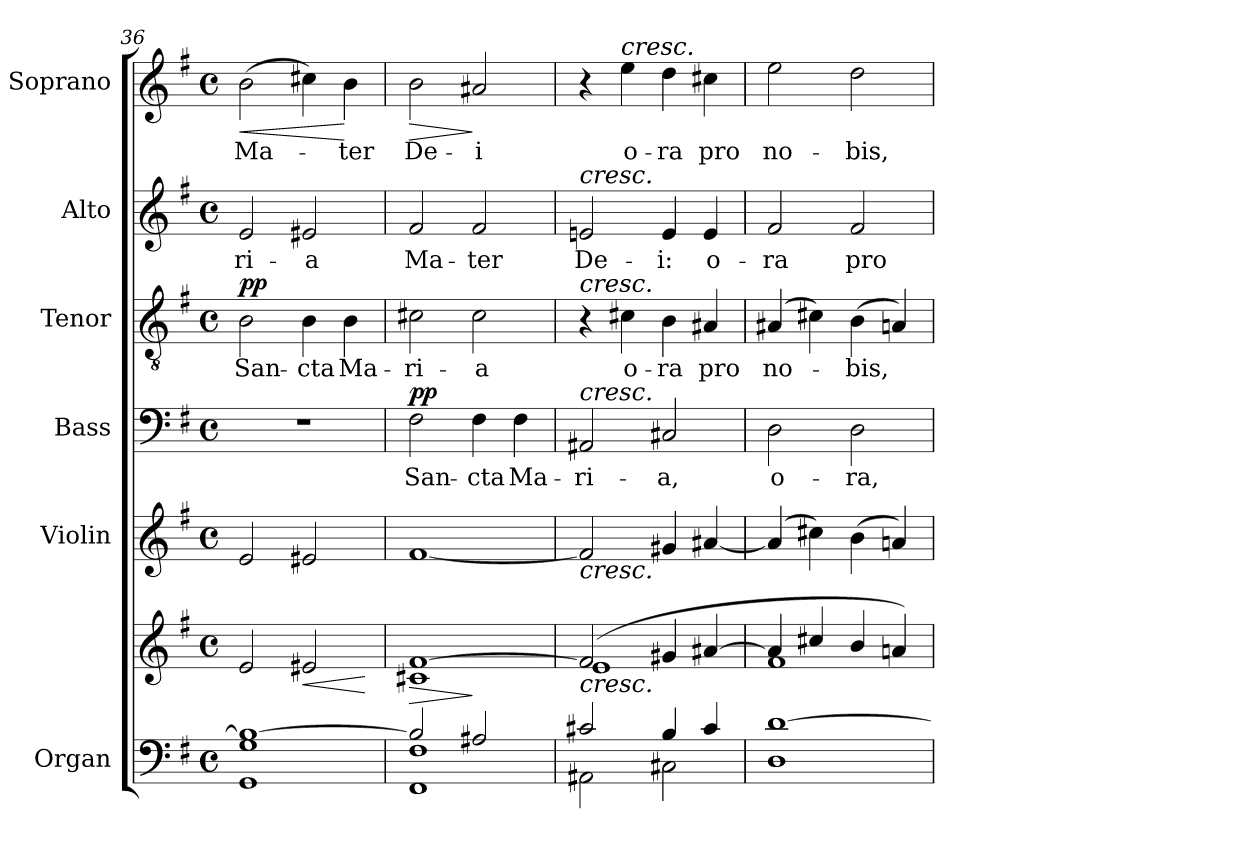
**kern	**kern	**dynam	**kern	**kern	**text	**dynam	**kern	**text	**dynam	**kern	**text	**kern	**text	**dynam
*part6	*part6	*part6	*part5	*part4	*part4	*part4	*part3	*part3	*part3	*part2	*part2	*part1	*part1	*part1
*staff7	*staff6	*staff6/7	*staff5	*staff4	*staff4	*staff4	*staff3	*staff3	*staff3	*staff2	*staff2	*staff1	*staff1	*staff1
*I"Organ	*	*	*I"Violin	*I"Bass	*	*	*I"Tenor	*	*	*I"Alto	*	*I"Soprano	*	*
*I'Org.	*	*	*I'Vln.	*I'B.	*	*	*I'T.	*	*	*I'A.	*	*I'S.	*	*
*clefF4	*clefG2	*	*clefG2	*clefF4	*	*	*clefGv2	*	*	*clefG2	*	*clefG2	*	*
*	*	*	*	*	*	*	*ITrd7c12	*	*	*	*	*	*	*
*k[f#]	*k[f#]	*	*k[f#]	*k[f#]	*	*	*k[f#]	*	*	*k[f#]	*	*k[f#]	*	*
*G:	*G:	*	*G:	*G:	*	*	*G:	*	*	*G:	*	*G:	*	*
*M4/4	*M4/4	*	*M4/4	*M4/4	*	*	*M4/4	*	*	*M4/4	*	*M4/4	*	*
*met(c)	*met(c)	*	*met(c)	*met(c)	*	*	*met(c)	*	*	*met(c)	*	*met(c)	*	*
=36	=36	=36	=36	=36	=36	=36	=36	=36	=36	=36	=36	=36	=36	=36
!	!	!	!	!	!	!	!	!LO:LY:b:color=#000000	!	!	!	!	!	!
!	!	!	!	!	!	!	!	!	!	!	!LO:LY:b:color=#000000	!	!	!
!	!	!	!	!	!	!	!	!	!	!	!	!	!LO:LY:b:color=#000000	!LO:HP:b
1GGi 1Gi 1Bi_	2ei/	.	2ei/	1r	.	.	2BBi\	San-	pp	2ei/	-ri-	(2bi\	Ma-	<
!	!	!LO:HP:b	!	!	!	!	!	!	!	!	!	!	!	!
!	!	!	!	!	!	!	!	!LO:LY:b:color=#000000	!	!	!	!	!	!
!	!	!	!	!	!	!	!	!	!	!	!LO:LY:b:color=#000000	!	!	!
.	2e#Xi/	<	2e#Xi/	.	.	.	4BBi\	-cta	.	2e#Xi/	-a	4cc#Xi\)	.	.
!	!	!	!	!	!	!	!	!LO:LY:b:color=#000000	!	!	!	!	!	!
!	!	!	!	!	!	!	!	!	!	!	!	!	!LO:LY:b:color=#000000	!
.	.	.	.	.	.	.	4BBi\	Ma-	.	.	.	4bi\	-ter	[
.	.	[	.	.	.	.	.	.	.	.	.	.	.	.
=37	=37	=37	=37	=37	=37	=37	=37	=37	=37	=37	=37	=37	=37	=37
*^	*	*	*	*	*	*	*	*	*	*	*	*	*	*
!	!	!	!LO:HP:b	!	!	!	!	!	!	!	!	!	!	!	!
!	!	!	!	!	!	!LO:LY:b:color=#000000	!	!	!	!	!	!	!	!	!
!	!	!	!	!	!	!	!	!	!LO:LY:b:color=#000000	!	!	!	!	!	!
!	!	!	!	!	!	!	!	!	!	!	!	!LO:LY:b:color=#000000	!	!	!
!	!	!	!	!	!	!	!	!	!	!	!	!	!	!LO:LY:b:color=#000000	!LO:HP:b
2Bi/]	1FF#i 1F#i	1c#Xi [1f#i	>	[1f#i	2F#i\	San-	pp	2C#Xi\	-ri-	.	2f#i/	Ma-	2bi\	De-	>
!	!	!	!	!	!	!LO:LY:b:color=#000000	!	!	!	!	!	!	!	!	!
!	!	!	!	!	!	!	!	!	!LO:LY:b:color=#000000	!	!	!	!	!	!
!	!	!	!	!	!	!	!	!	!	!	!	!LO:LY:b:color=#000000	!	!	!
!	!	!	!	!	!	!	!	!	!	!	!	!	!	!LO:LY:b:color=#000000	!
2A#Xi/	.	.	]	.	4F#i\	-cta	.	2C#i\	-a	.	2f#i/	-ter	2a#Xi/	-i	]
!	!	!	!	!	!	!LO:LY:b:color=#000000	!	!	!	!	!	!	!	!	!
.	.	.	.	.	4F#i\	Ma-	.	.	.	.	.	.	.	.	.
=38	=38	=38	=38	=38	=38	=38	=38	=38	=38	=38	=38	=38	=38	=38	=38
*	*	*^	*	*	*	*	*	*	*	*	*	*	*	*	*
!	!	!	!	!	!	!	!LO:LY:b:color=#000000	!	!	!	!	!	!	!	!	!
!	!	!	!	!	!	!	!	!	!	!	!	!LO:TX:a:i:t=cresc.	!	!	!	!
!	!	!	!	!	!	!	!	!	!LO:TX:a:i:t=cresc.	!	!	!	!	!	!	!
!	!	!	!	!	!	!LO:TX:a:i:t=cresc.	!	!	!	!	!	!	!	!	!	!
!	!	!	!	!	!LO:TX:b:i:t=cresc.	!	!	!	!	!	!	!	!	!	!	!
!	!	!LO:TX:b:i:t=cresc.	!	!	!	!	!	!	!	!	!	!	!	!	!	!
!	!	!	!	!	!	!	!	!	!	!	!	!	!LO:LY:b:color=#000000	!	!	!
2c#Xi/	2AA#Xi\	(2f#i/]	1ei	.	2f#i/]	2AA#Xi/	-ri-	.	4r	.	.	2eni/	De-	4r	.	.
!	!	!	!	!	!	!	!	!	!	!LO:LY:b:color=#000000	!	!	!	!	!	!
!	!	!	!	!	!	!	!	!	!	!	!	!	!	!LO:TX:a:i:t=cresc.	!	!
!	!	!	!	!	!	!	!	!	!	!	!	!	!	!	!LO:LY:b:color=#000000	!
.	.	.	.	.	.	.	.	.	4C#Xi\	o-	.	.	.	4eei\	o-	.
!	!	!	!	!	!	!	!LO:LY:b:color=#000000	!	!	!	!	!	!	!	!	!
!	!	!	!	!	!	!	!	!	!	!LO:LY:b:color=#000000	!	!	!	!	!	!
!	!	!	!	!	!	!	!	!	!	!	!	!	!LO:LY:b:color=#000000	!	!	!
!	!	!	!	!	!	!	!	!	!	!	!	!	!	!	!LO:LY:b:color=#000000	!
4Bi/	2C#Xi\	4g#Xi/	.	.	4g#Xi/	2C#Xi/	-a,	.	4BBi\	-ra	.	4ei/	-i:	4ddi\	-ra	.
!	!	!	!	!	!	!	!	!	!	!LO:LY:b:color=#000000	!	!	!	!	!	!
!	!	!	!	!	!	!	!	!	!	!	!	!	!LO:LY:b:color=#000000	!	!	!
!	!	!	!	!	!	!	!	!	!	!	!	!	!	!	!LO:LY:b:color=#000000	!
4c#i/	.	[4a#Xi/	.	.	[4a#Xi/	.	.	.	4AA#Xi/	pro	.	4ei/	o-	4cc#Xi\	pro	.
=39	=39	=39	=39	=39	=39	=39	=39	=39	=39	=39	=39	=39	=39	=39	=39	=39
!	!	!	!	!	!	!	!LO:LY:b:color=#000000	!	!	!	!	!	!	!	!	!
!	!	!	!	!	!	!	!	!	!	!LO:LY:b:color=#000000	!	!	!	!	!	!
!	!	!	!	!	!	!	!	!	!	!	!	!	!LO:LY:b:color=#000000	!	!	!
!	!	!	!	!	!	!	!	!	!	!	!	!	!	!	!LO:LY:b:color=#000000	!
[1di	1Di	4a#i/]	1f#i	.	(4a#i/]	2Di\	o-	.	(4AA#Xi/	no-	.	2f#i/	-ra	2eei\	no-	.
.	.	4cc#Xi/	.	.	4cc#Xi\)	.	.	.	4C#Xi\)	.	.	.	.	.	.	.
!	!	!	!	!	!	!	!LO:LY:b:color=#000000	!	!	!	!	!	!	!	!	!
!	!	!	!	!	!	!	!	!	!	!LO:LY:b:color=#000000	!	!	!	!	!	!
!	!	!	!	!	!	!	!	!	!	!	!	!	!LO:LY:b:color=#000000	!	!	!
!	!	!	!	!	!	!	!	!	!	!	!	!	!	!	!LO:LY:b:color=#000000	!
.	.	4bi/	.	.	(4bi\	2Di\	-ra,	.	(4BBi\	-bis,	.	2f#i/	pro	2ddi\	-bis,	.
.	.	4ani/)	.	.	4ani/)	.	.	.	4AAni/)	.	.	.	.	.	.	.
*v	*v	*	*	*	*	*	*	*	*	*	*	*	*	*	*	*
*	*v	*v	*	*	*	*	*	*	*	*	*	*	*	*	*
=	=	=	=	=	=	=	=	=	=	=	=	=	=	=
*-	*-	*-	*-	*-	*-	*-	*-	*-	*-	*-	*-	*-	*-	*-
